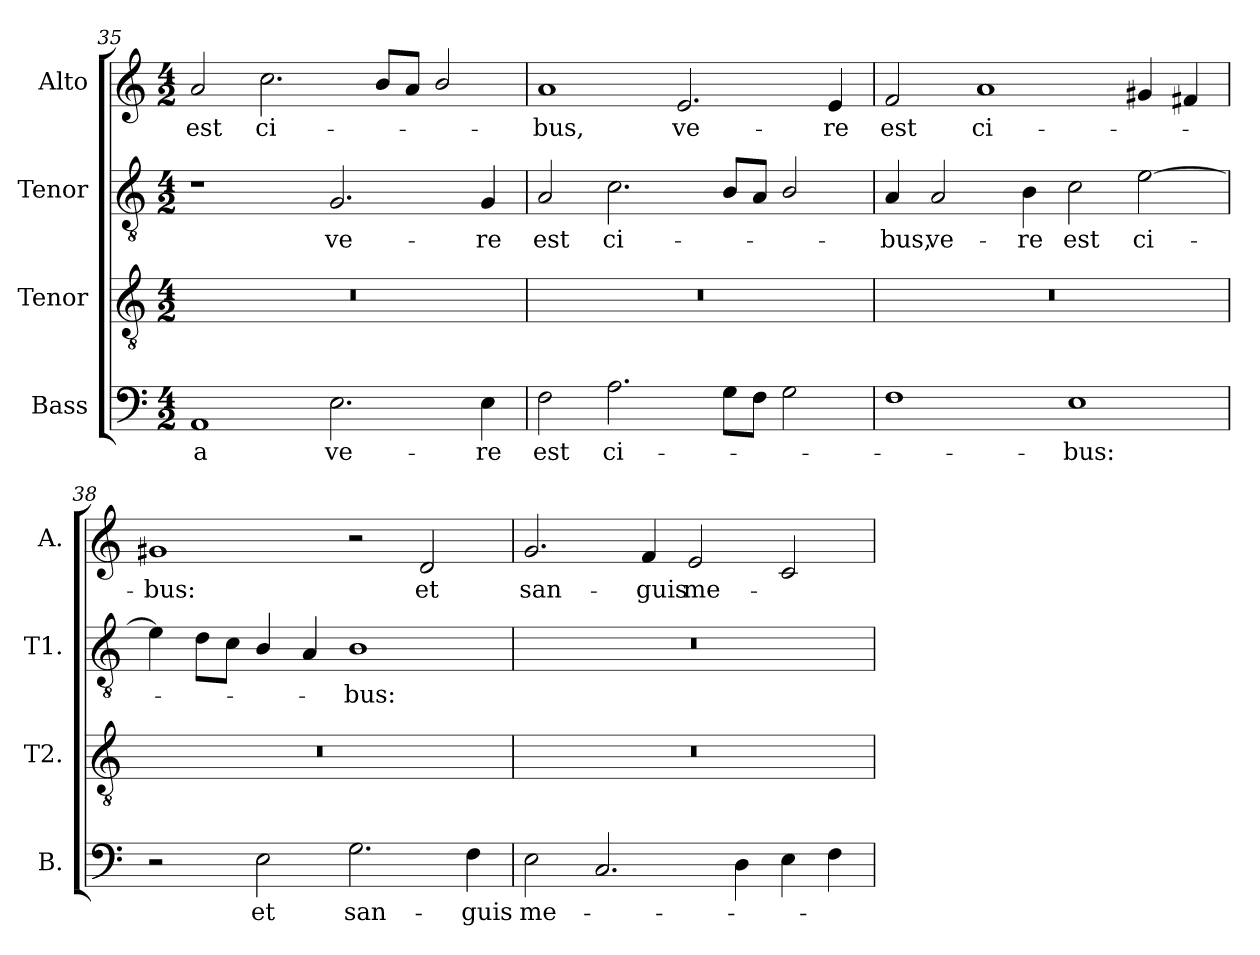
**kern	**text	**kern	**kern	**text	**kern	**text
*part4	*part4	*part3	*part2	*part2	*part1	*part1
*staff4	*staff4	*staff3	*staff2	*staff2	*staff1	*staff1
*I"Bass	*	*I"Tenor	*I"Tenor	*	*I"Alto	*
*I'B.	*	*I'T2.	*I'T1.	*	*I'A.	*
*clefF4	*	*clefGv2	*clefGv2	*	*clefG2	*
*	*	*ITrd7c12	*ITrd7c12	*	*	*
*k[]	*	*k[]	*k[]	*	*k[]	*
*C:	*	*C:	*C:	*	*C:	*
*M4/2	*	*M4/2	*M4/2	*	*M4/2	*
=35	=35	=35	=35	=35	=35	=35
!	!LO:LY:b:color=#000000	!LO:N:vis=1	!	!	!	!
!	!	!	!	!	!	!LO:LY:b:color=#000000
1AAi	-a	0r	1r	.	2ai/	est
!	!	!	!	!	!	!LO:LY:b:color=#000000
.	.	.	.	.	2.cci\	ci-
!	!LO:LY:b:color=#000000	!	!	!	!	!
!	!	!	!	!LO:LY:b:color=#000000	!	!
2.Ei\	ve-	.	2.GGi/	ve-	.	.
.	.	.	.	.	8bi/L	.
.	.	.	.	.	8ai/J	.
.	.	.	.	.	2bi/	.
!	!LO:LY:b:color=#000000	!	!	!	!	!
!	!	!	!	!LO:LY:b:color=#000000	!	!
4Ei\	-re	.	4GGi/	-re	.	.
=36	=36	=36	=36	=36	=36	=36
!	!LO:LY:b:color=#000000	!LO:N:vis=1	!	!	!	!
!	!	!	!	!LO:LY:b:color=#000000	!	!
!	!	!	!	!	!	!LO:LY:b:color=#000000
2Fi\	est	0r	2AAi/	est	1ai	-bus,
!	!LO:LY:b:color=#000000	!	!	!	!	!
!	!	!	!	!LO:LY:b:color=#000000	!	!
2.Ai\	ci-	.	2.Ci\	ci-	.	.
!	!	!	!	!	!	!LO:LY:b:color=#000000
.	.	.	.	.	2.ei/	ve-
8Gi\L	.	.	8BBi/L	.	.	.
8Fi\J	.	.	8AAi/J	.	.	.
2Gi\	.	.	2BBi/	.	.	.
!	!	!	!	!	!	!LO:LY:b:color=#000000
.	.	.	.	.	4ei/	-re
=37	=37	=37	=37	=37	=37	=37
!	!	!LO:N:vis=1	!	!	!	!
!	!	!	!	!LO:LY:b:color=#000000	!	!
!	!	!	!	!	!	!LO:LY:b:color=#000000
1Fi	.	0r	4AAi/	-bus,	2fi/	est
!	!	!	!	!LO:LY:b:color=#000000	!	!
.	.	.	2AAi/	ve-	.	.
!	!	!	!	!	!	!LO:LY:b:color=#000000
.	.	.	.	.	1ai	ci-
!	!	!	!	!LO:LY:b:color=#000000	!	!
.	.	.	4BBi\	-re	.	.
!	!LO:LY:b:color=#000000	!	!	!	!	!
!	!	!	!	!LO:LY:b:color=#000000	!	!
1Ei	-bus:	.	2Ci\	est	.	.
!	!	!	!	!LO:LY:b:color=#000000	!	!
.	.	.	[2Ei\	ci-	4g#Xi/	.
.	.	.	.	.	4f#Xi/	.
!!LO:PB:g=z
=38	=38	=38	=38	=38	=38	=38
!	!	!LO:N:vis=1	!	!	!	!
!	!	!	!	!	!	!LO:LY:b:color=#000000
2r	.	0r	4Ei\]	.	1g#Xi	-bus:
.	.	.	8Di\L	.	.	.
.	.	.	8Ci\J	.	.	.
!	!LO:LY:b:color=#000000	!	!	!	!	!
2Ei\	et	.	4BBi/	.	.	.
.	.	.	4AAi/	.	.	.
!	!LO:LY:b:color=#000000	!	!	!	!	!
!	!	!	!	!LO:LY:b:color=#000000	!	!
2.Gi\	san-	.	1BBi	-bus:	2r	.
!	!	!	!	!	!	!LO:LY:b:color=#000000
.	.	.	.	.	2di/	et
!	!LO:LY:b:color=#000000	!	!	!	!	!
4Fi\	-guis	.	.	.	.	.
=39	=39	=39	=39	=39	=39	=39
!	!LO:LY:b:color=#000000	!LO:N:vis=1	!LO:N:vis=1	!	!	!
!	!	!	!	!	!	!LO:LY:b:color=#000000
2Ei\	me-	0r	0r	.	2.gi/	san-
2.Ci/	.	.	.	.	.	.
!	!	!	!	!	!	!LO:LY:b:color=#000000
.	.	.	.	.	4fi/	-guis
!	!	!	!	!	!	!LO:LY:b:color=#000000
.	.	.	.	.	2ei/	me-
4Di\	.	.	.	.	.	.
4Ei\	.	.	.	.	2ci/	.
4Fi\	.	.	.	.	.	.
=	=	=	=	=	=	=
*-	*-	*-	*-	*-	*-	*-
